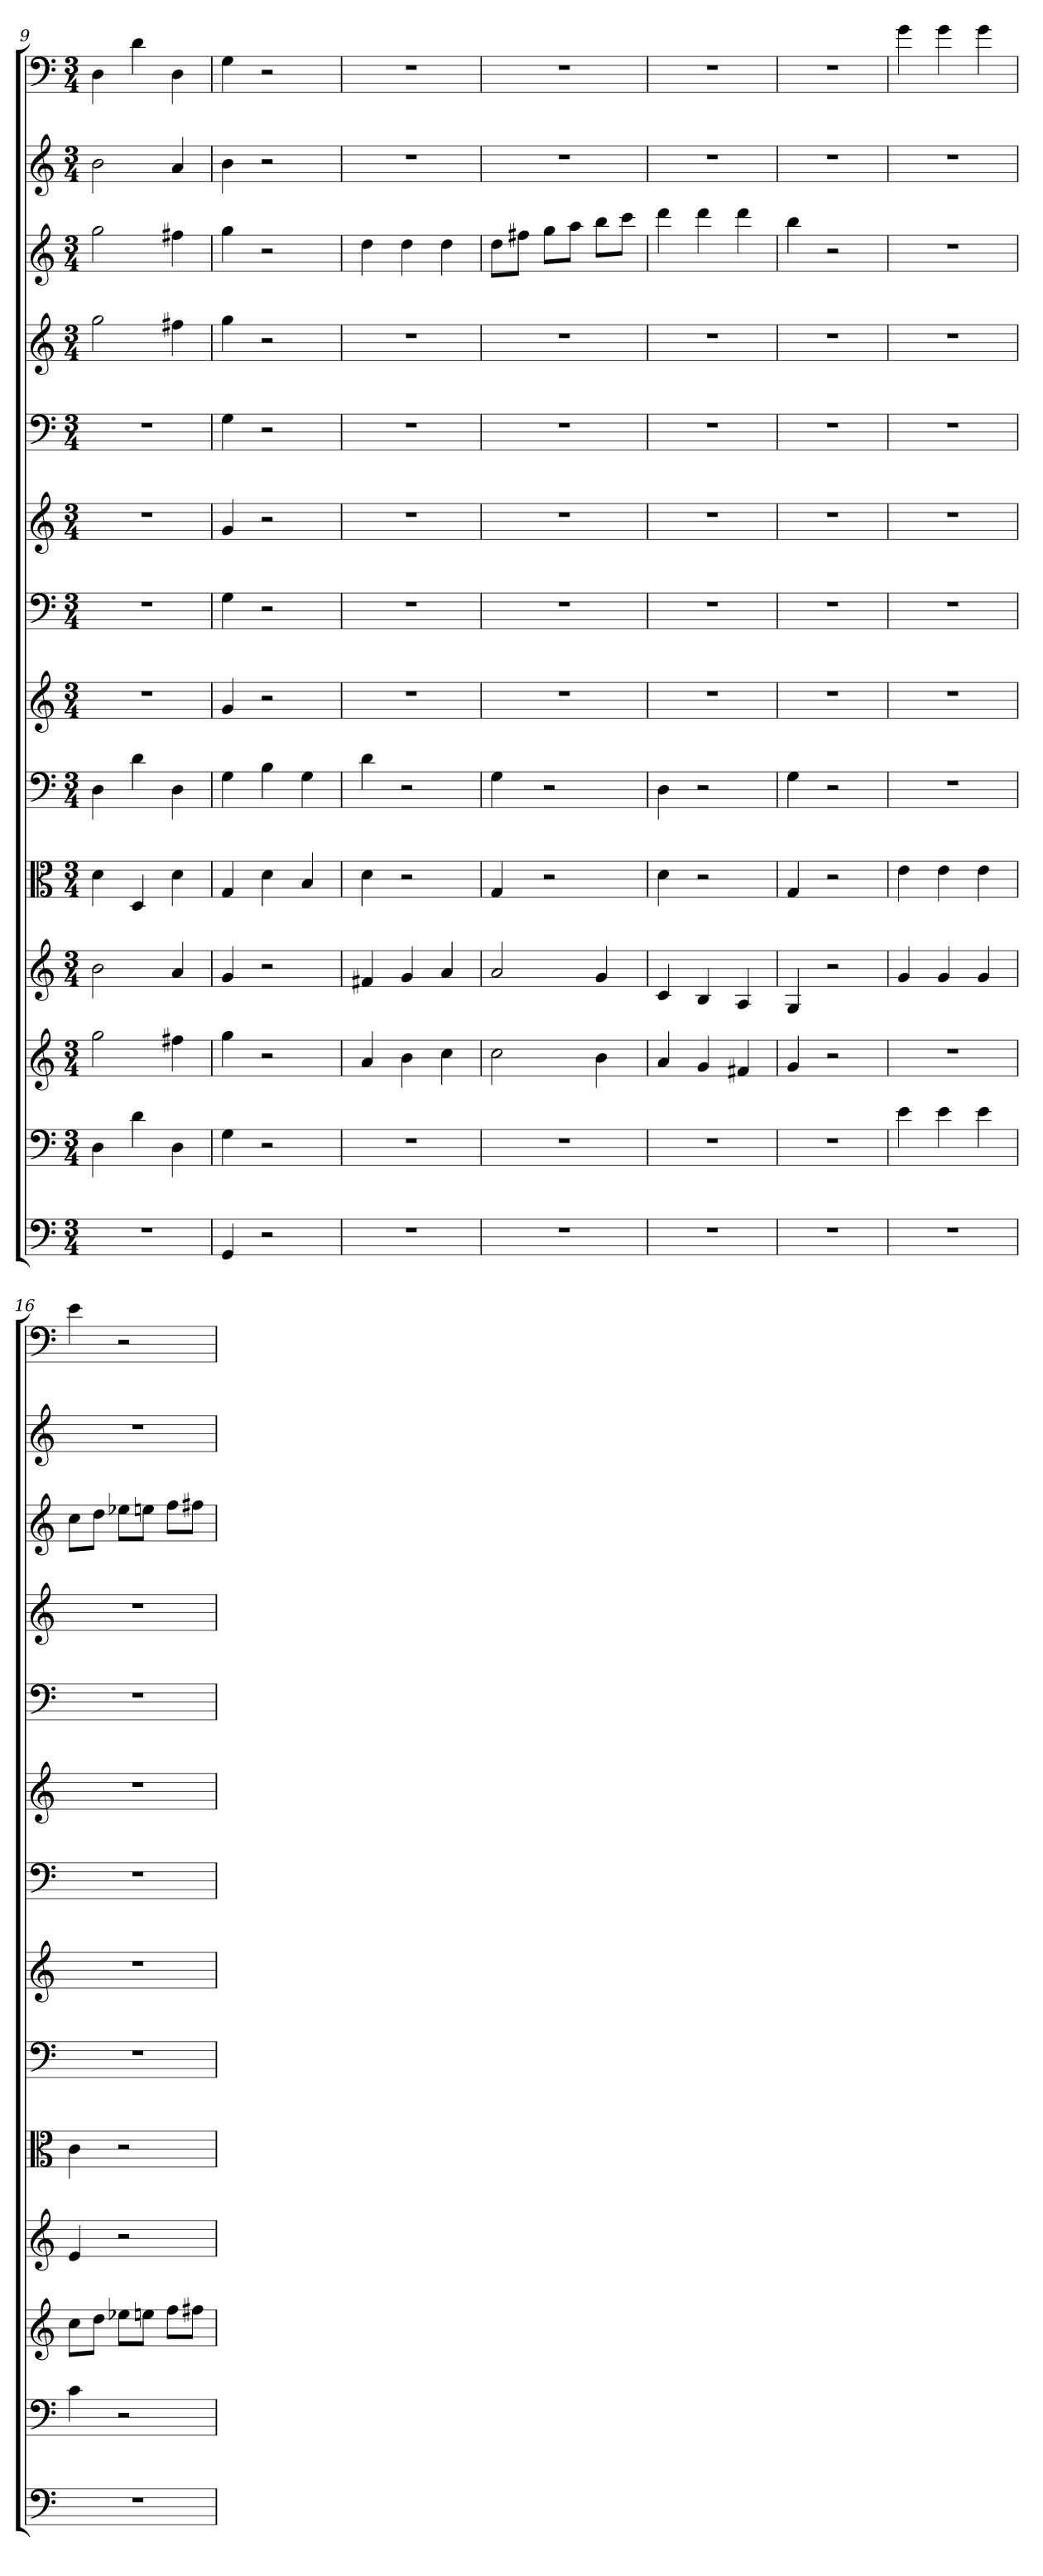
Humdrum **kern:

**kern	**kern	**kern	**kern	**kern	**kern	**kern	**kern	**kern	**kern	**kern	**kern	**kern	**kern
*part14	*part13	*part12	*part11	*part10	*part9	*part8	*part7	*part6	*part5	*part4	*part3	*part2	*part1
*staff14	*staff13	*staff12	*staff11	*staff10	*staff9	*staff8	*staff7	*staff6	*staff5	*staff4	*staff3	*staff2	*staff1
*clefF4	*clefF4	*	*	*clefC3	*clefF4	*	*	*	*	*	*	*	*clefF4
*k[]	*k[]	*k[]	*k[]	*k[]	*k[]	*k[]	*k[]	*k[]	*k[]	*k[]	*k[]	*k[]	*k[]
*C:	*C:	*C:	*C:	*C:	*C:	*C:	*C:	*C:	*C:	*C:	*C:	*C:	*C:
*M3/4	*M3/4	*M3/4	*M3/4	*M3/4	*M3/4	*M3/4	*M3/4	*M3/4	*M3/4	*M3/4	*M3/4	*M3/4	*M3/4
=9	=9	=9	=9	=9	=9	=9	=9	=9	=9	=9	=9	=9	=9
2.r	4D	2gg	2b	4d	4D	2.r	2.r	2.r	2.r	2gg	2gg	2b	4D
.	4d	.	.	4D	4d	.	.	.	.	.	.	.	4d
.	4D	4ff#X	4a	4d	4D	.	.	.	.	4ff#X	4ff#X	4a	4D
=10	=10	=10	=10	=10	=10	=10	=10	=10	=10	=10	=10	=10	=10
4GG	4G	4gg	4g	4G	4G	4g	4G	4g	4G	4gg	4gg	4b	4G
2r	2r	2r	2r	4d	4B	2r	2r	2r	2r	2r	2r	2r	2r
.	.	.	.	4B	4G	.	.	.	.	.	.	.	.
=11	=11	=11	=11	=11	=11	=11	=11	=11	=11	=11	=11	=11	=11
2.r	2.r	4a	4f#X	4d	4d	2.r	2.r	2.r	2.r	2.r	4dd	2.r	2.r
.	.	4b	4g	2r	2r	.	.	.	.	.	4dd	.	.
.	.	4cc	4a	.	.	.	.	.	.	.	4dd	.	.
=12	=12	=12	=12	=12	=12	=12	=12	=12	=12	=12	=12	=12	=12
2.r	2.r	2cc	2a	4G	4G	2.r	2.r	2.r	2.r	2.r	8ddL	2.r	2.r
.	.	.	.	.	.	.	.	.	.	.	8ff#XJ	.	.
.	.	.	.	2r	2r	.	.	.	.	.	8ggL	.	.
.	.	.	.	.	.	.	.	.	.	.	8aaJ	.	.
.	.	4b	4g	.	.	.	.	.	.	.	8bbL	.	.
.	.	.	.	.	.	.	.	.	.	.	8cccJ	.	.
=13	=13	=13	=13	=13	=13	=13	=13	=13	=13	=13	=13	=13	=13
2.r	2.r	4a	4c	4d	4D	2.r	2.r	2.r	2.r	2.r	4ddd	2.r	2.r
.	.	4g	4B	2r	2r	.	.	.	.	.	4ddd	.	.
.	.	4f#X	4A	.	.	.	.	.	.	.	4ddd	.	.
=14	=14	=14	=14	=14	=14	=14	=14	=14	=14	=14	=14	=14	=14
2.r	2.r	4g	4G	4G	4G	2.r	2.r	2.r	2.r	2.r	4bb	2.r	2.r
.	.	2r	2r	2r	2r	.	.	.	.	.	2r	.	.
=15	=15	=15	=15	=15	=15	=15	=15	=15	=15	=15	=15	=15	=15
2.r	4e	2.r	4g	4e	2.r	2.r	2.r	2.r	2.r	2.r	2.r	2.r	4g
.	4e	.	4g	4e	.	.	.	.	.	.	.	.	4g
.	4e	.	4g	4e	.	.	.	.	.	.	.	.	4g
=16	=16	=16	=16	=16	=16	=16	=16	=16	=16	=16	=16	=16	=16
2.r	4c	8ccL	4e	4c	2.r	2.r	2.r	2.r	2.r	2.r	8ccL	2.r	4e
.	.	8ddJ	.	.	.	.	.	.	.	.	8ddJ	.	.
.	2r	8ee-XL	2r	2r	.	.	.	.	.	.	8ee-XL	.	2r
.	.	8eenJ	.	.	.	.	.	.	.	.	8eenJ	.	.
.	.	8ffL	.	.	.	.	.	.	.	.	8ffL	.	.
.	.	8ff#XJ	.	.	.	.	.	.	.	.	8ff#XJ	.	.
=	=	=	=	=	=	=	=	=	=	=	=	=	=
*-	*-	*-	*-	*-	*-	*-	*-	*-	*-	*-	*-	*-	*-
